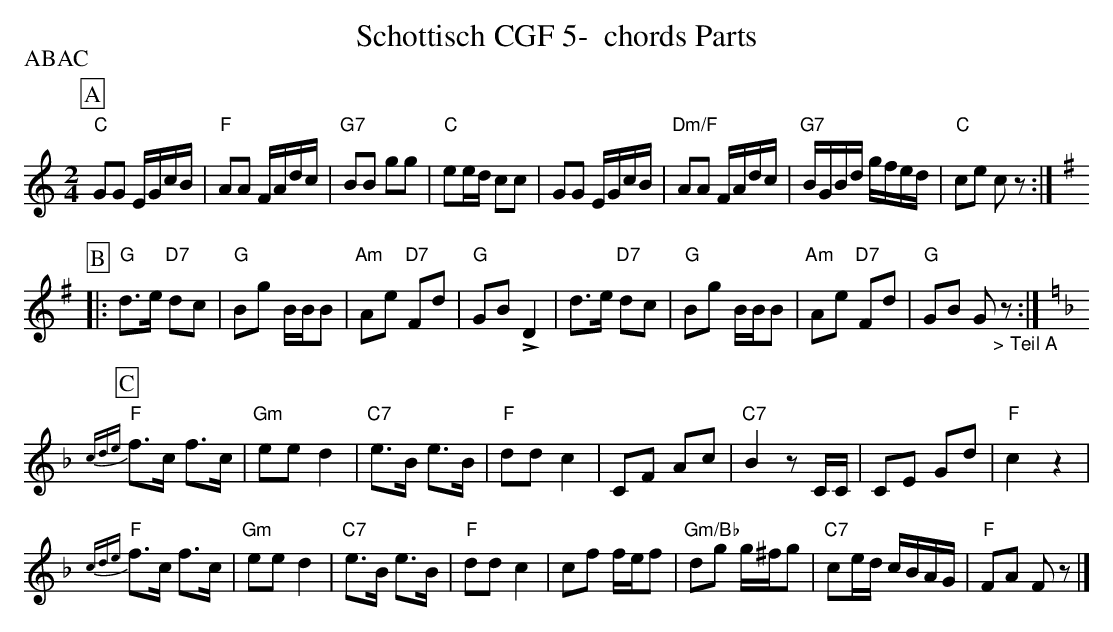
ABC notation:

X:1
T:Schottisch CGF 5-  chords Parts
M:2/4
L:1/16
P:ABAC
K:Cmaj%%MIDI gchordon
[P:A] "C"G2G2 EGcB | "F"A2A2 FAdc | "G7"B2B2 g2g2 | "C"e2ed c2c2 | G2G2 EGcB | "Dm/F"A2A2 FAdc | "G7"BGBd gfed | "C"c2e2 c2z2 :| [K:Gmaj]
[P:B] |: "G"d3e "D7"d2c2 | "G"B2g2 BBB2 | "Am"A2e2 "D7"F2d2 | "G"G2B2 !>!D4 | d3e "D7"d2c2 | "G"B2g2 BBB2 | "Am"A2e2 "D7"F2d2 | "G"G2B2 G2"_> Teil A"z2 :| [K:Fmaj]
[P:C] "F"{cde}f3c f3c | "Gm"e2e2 d4 | "C7"e3B e3B | "F"d2d2 c4 | C2F2 A2c2 | "C7"B4 z2CC | C2E2 G2d2 | "F"c4z4 |
"F"{cde}f3c f3c | "Gm"e2e2 d4 | "C7"e3B e3B | "F"d2d2 c4 | c2f2 fef2 | "Gm/Bb"d2g2 g^fg2 | "C7"c2ed cBAG | "F"F2A2 F2z2 |]
